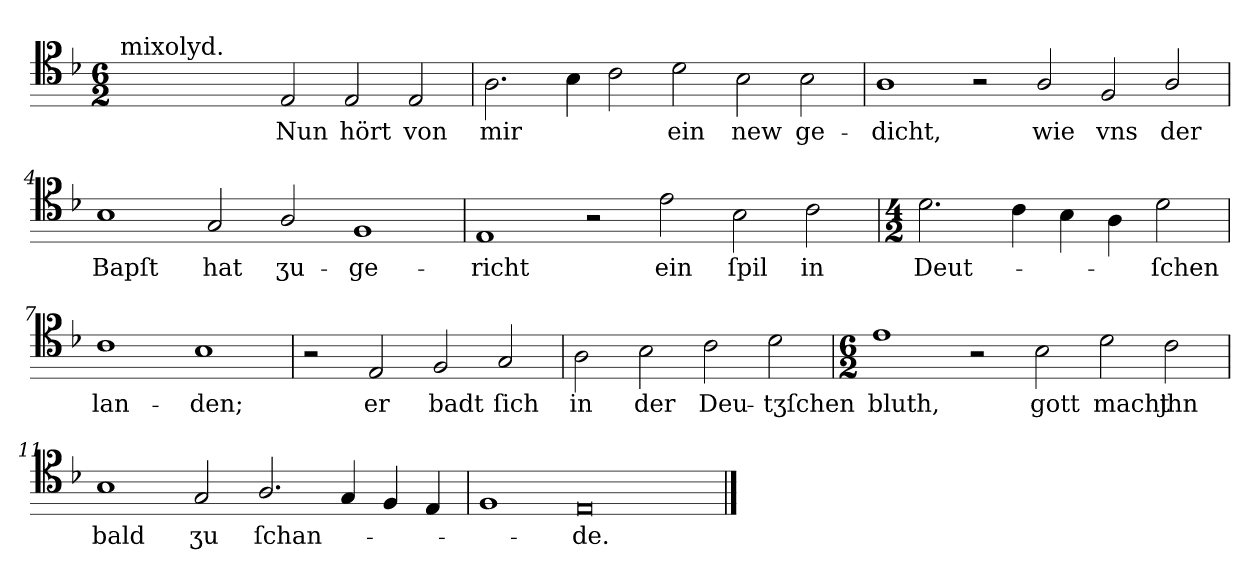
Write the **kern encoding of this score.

**kern	**text
*part1	*part1
*staff1	*staff1
*clefC5	*
*k[b-]	*
*C:mix	*
*M6/2	*
=1	=1
!LO:TX:a:t=mixolyd.	!
1ryy	.
2ryy	.
2C	Nun
2C	hört
2C	von
=2	=2
2.F	mir
4G	.
2A	.
2B-	ein
2G	new
2G	ge-
=3	=3
1F	-dicht,
2r	.
2F/	wie
2D	vns
2F/	der
=4	=4
1G	Bapſt
2E	hat
2F/	ʒu-
1D	-ge-
=5	=5
1C	-richt
2r	.
2c	ein
2G	ſpil
2A	in
=6	=6
*M4/2	*
2.B-	Deut-
4A	.
4G	.
4F	.
2B-	-ſchen
=7	=7
1A	lan-
1G	-den;
=8	=8
2r	.
2C	er
2D	badt
2E	ſich
=9	=9
2F	in
2G	der
2A	Deu-
2B-	-tʒſchen
=10	=10
*M6/2	*
1c	bluth,
2r	.
2G	gott
2B-	macht
2A	jhn
=11	=11
1G	bald
2E	ʒu
2.F/	ſchan-
4E	.
4D	.
4C	.
=12	=12
1D	.
0C/	-de.
==	==
*-	*-
